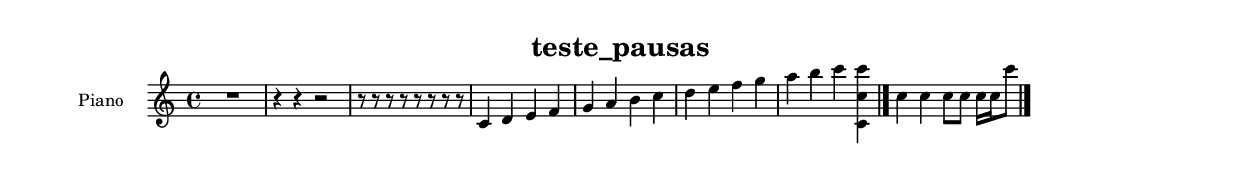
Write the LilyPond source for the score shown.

%=============================================
%   	   Created on Frescobaldi
%          Saturday, april, 26. 2014
%=============================================

\version "2.12.0"



#(set-global-staff-size 15)

\header {
    title = "teste_pausas"
    }

\score{
    <<
    \relative c'{
    \set Staff.instrumentName = #"Piano"
    \set Staff.shortInstrumentName = #"Pno."
    \clef treble
    %staffkeysig
    \key c \major 
    %bartimesig: 
    \time 4/4 
    R1  | % 
    r4 r r2      | % 2
    r8 r r r r r r r      | % 3
    c4 d e f      | % 4
    g a b c      | % 5
    d e f g      | % 6
    a b c <c,, c' c'> \bar "|."     | % 7
    c'4 c c8 c c16 c c'8 \bar "|." 
    }% end of last bar in partorvoice
    >>
}